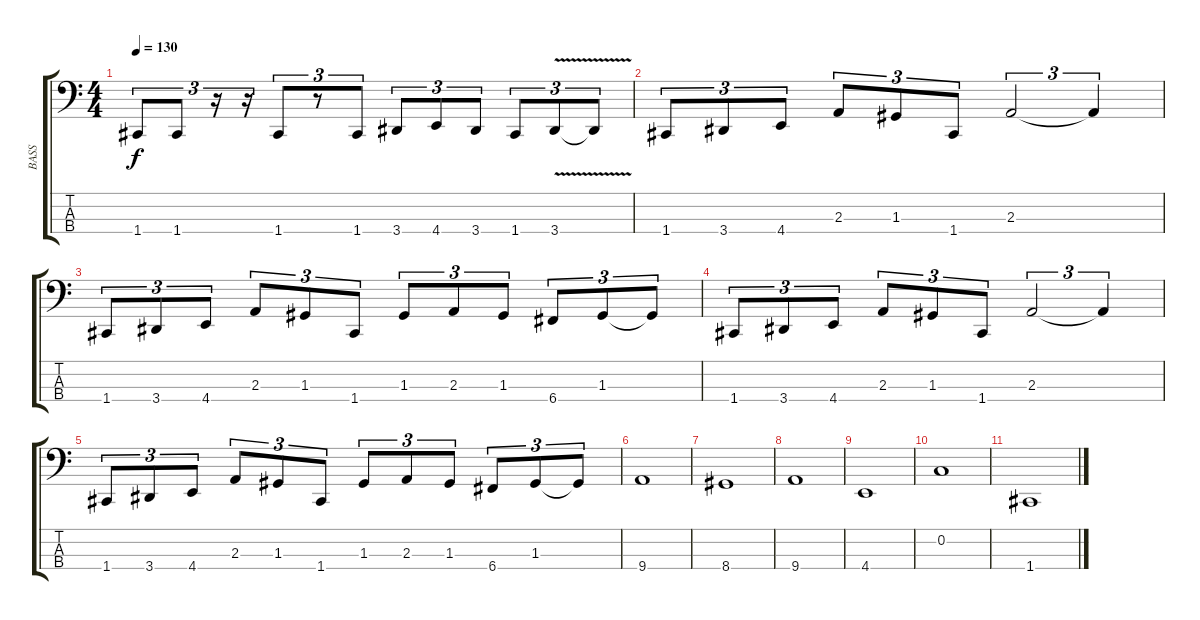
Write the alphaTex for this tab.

\track ("BASS" "BASS") {instrument electricbasspick}
\staff {score tabs}
\tuning (F2 C2 G1 C1) {hide}
\ts (4 4)
\tempo 130
\clef f4
\ks c
1.4.8{tu (3 2) dy f} 1.4.8{tu (3 2)} r.16{tu (3 2)} r.16{tu (3 2)} 1.4.8{tu (3 2)} r.8{tu (3 2)} 1.4.8{tu (3 2)} 3.4.8{tu (3 2)} 4.4.8{tu (3 2)} 3.4.8{tu (3 2)} 1.4.8{tu (3 2)} 3.4{v}.8{tu (3 2)} 3.4{t}.8{tu (3 2)} |
1.4.8{tu (3 2)} 3.4.8{tu (3 2)} 4.4.8{tu (3 2)} 2.3.8{tu (3 2)} 1.3.8{tu (3 2)} 1.4.8{tu (3 2)} 2.3.2{tu (3 2)} 2.3{t}.4{tu (3 2)} |
1.4.8{tu (3 2)} 3.4.8{tu (3 2)} 4.4.8{tu (3 2)} 2.3.8{tu (3 2)} 1.3.8{tu (3 2)} 1.4.8{tu (3 2)} 1.3.8{tu (3 2)} 2.3.8{tu (3 2)} 1.3.8{tu (3 2)} 6.4.8{tu (3 2)} 1.3.8{tu (3 2)} 1.3{t}.8{tu (3 2)} |
1.4.8{tu (3 2)} 3.4.8{tu (3 2)} 4.4.8{tu (3 2)} 2.3.8{tu (3 2)} 1.3.8{tu (3 2)} 1.4.8{tu (3 2)} 2.3.2{tu (3 2)} 2.3{t}.4{tu (3 2)} |
1.4.8{tu (3 2)} 3.4.8{tu (3 2)} 4.4.8{tu (3 2)} 2.3.8{tu (3 2)} 1.3.8{tu (3 2)} 1.4.8{tu (3 2)} 1.3.8{tu (3 2)} 2.3.8{tu (3 2)} 1.3.8{tu (3 2)} 6.4.8{tu (3 2)} 1.3.8{tu (3 2)} 1.3{t}.8{tu (3 2)} |
9.4.1 |
8.4.1 |
9.4.1 |
4.4.1 |
0.2.1 |
1.4.1
